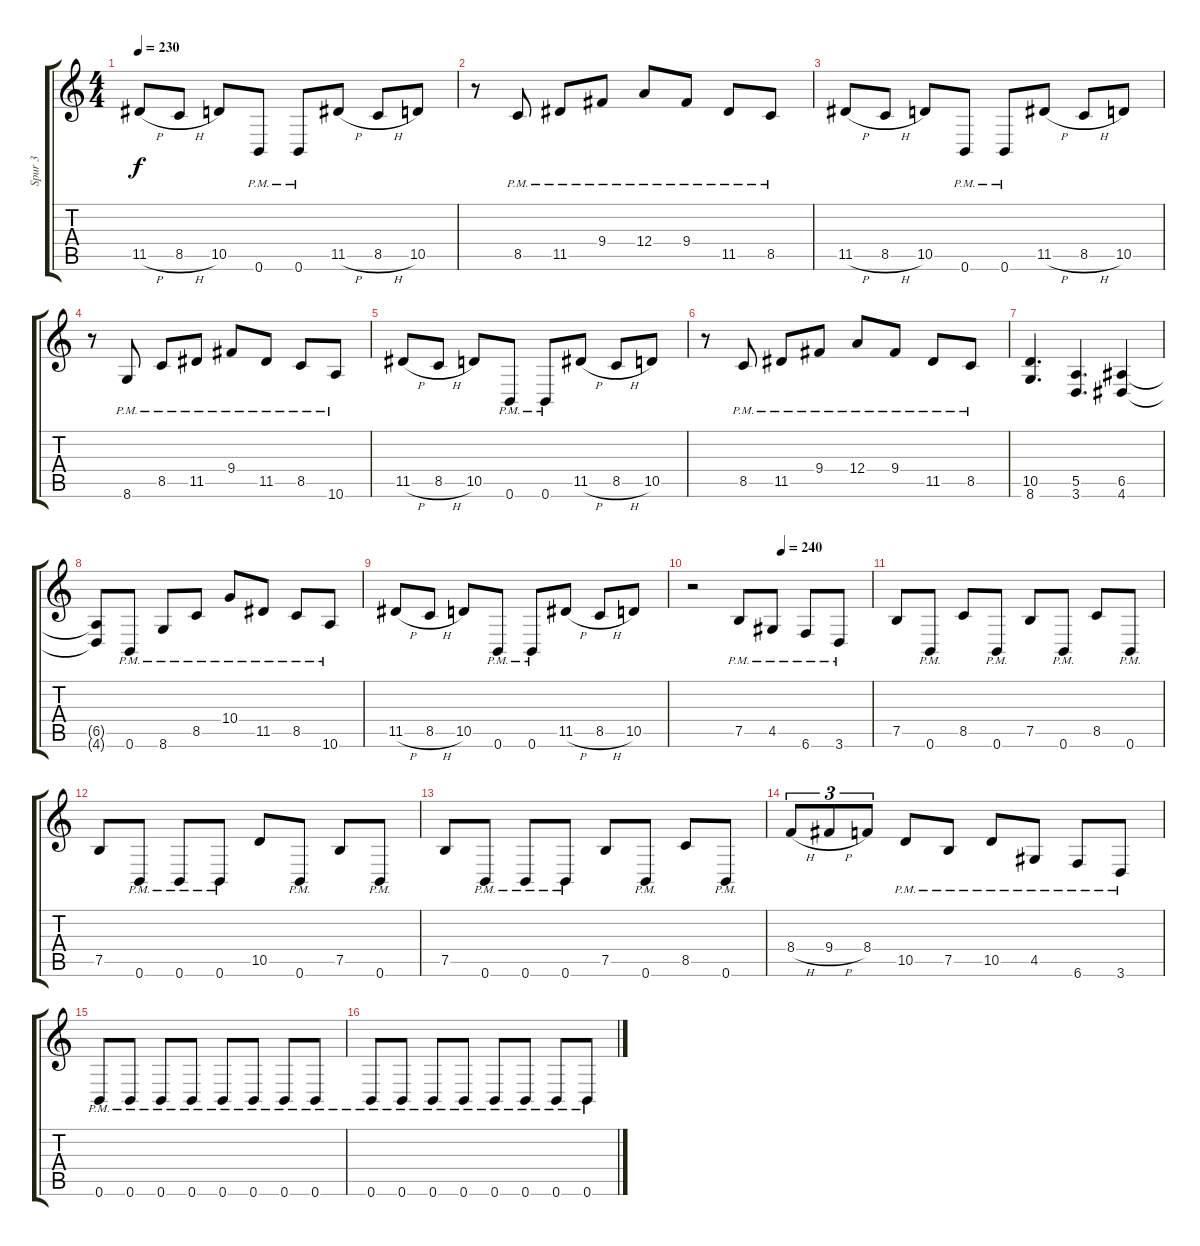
\track ("Spur 3" "Spur 3") {instrument distortionguitar}
\staff {score tabs}
\tuning (B3 Gb3 D3 A2 E2 B1) {hide}
\ts (4 4)
\tempo 230
\clef g2
\ks c
11.5{h}.8{dy f} 8.5{h}.8 10.5.8 0.6{pm}.8 0.6{pm}.8 11.5{h}.8 8.5{h}.8 10.5.8 |
r.8 8.5{pm}.8 11.5{pm}.8 9.4{pm}.8 12.4{pm}.8 9.4{pm}.8 11.5{pm}.8 8.5{pm}.8 |
11.5{h}.8 8.5{h}.8 10.5.8 0.6{pm}.8 0.6{pm}.8 11.5{h}.8 8.5{h}.8 10.5.8 |
r.8 8.6{pm}.8 8.5{pm}.8 11.5{pm}.8 9.4{pm}.8 11.5{pm}.8 8.5{pm}.8 10.6{pm}.8 |
11.5{h}.8 8.5{h}.8 10.5.8 0.6{pm}.8 0.6{pm}.8 11.5{h}.8 8.5{h}.8 10.5.8 |
r.8 8.5{pm}.8 11.5{pm}.8 9.4{pm}.8 12.4{pm}.8 9.4{pm}.8 11.5{pm}.8 8.5{pm}.8 |
(10.5 8.6).4{d} (5.5 3.6).4{d} (6.5 4.6).4 |
(6.5{t} 4.6{t}).8 0.6{pm}.8 8.6{pm}.8 8.5{pm}.8 10.4{pm}.8 11.5{pm}.8 8.5{pm}.8 10.6{pm}.8 |
11.5{h}.8 8.5{h}.8 10.5.8 0.6{pm}.8 0.6{pm}.8 11.5{h}.8 8.5{h}.8 10.5.8 |
\tempo (240 0.5)
r.2 7.5{pm}.8 4.5{pm}.8 6.6{pm}.8 3.6{pm}.8 |
7.5.8 0.6{pm}.8 8.5.8 0.6{pm}.8 7.5.8 0.6{pm}.8 8.5.8 0.6{pm}.8 |
7.5.8 0.6{pm}.8 0.6{pm}.8 0.6{pm}.8 10.5.8 0.6{pm}.8 7.5.8 0.6{pm}.8 |
7.5.8 0.6{pm}.8 0.6{pm}.8 0.6{pm}.8 7.5.8 0.6{pm}.8 8.5.8 0.6{pm}.8 |
8.4{h}.8{tu (3 2)} 9.4{h}.8{tu (3 2)} 8.4.8{tu (3 2)} 10.5{pm}.8 7.5{pm}.8 10.5{pm}.8 4.5{pm}.8 6.6{pm}.8 3.6{pm}.8 |
0.6{pm}.8 0.6{pm}.8 0.6{pm}.8 0.6{pm}.8 0.6{pm}.8 0.6{pm}.8 0.6{pm}.8 0.6{pm}.8 |
0.6{pm}.8 0.6{pm}.8 0.6{pm}.8 0.6{pm}.8 0.6{pm}.8 0.6{pm}.8 0.6{pm}.8 0.6{pm}.8
